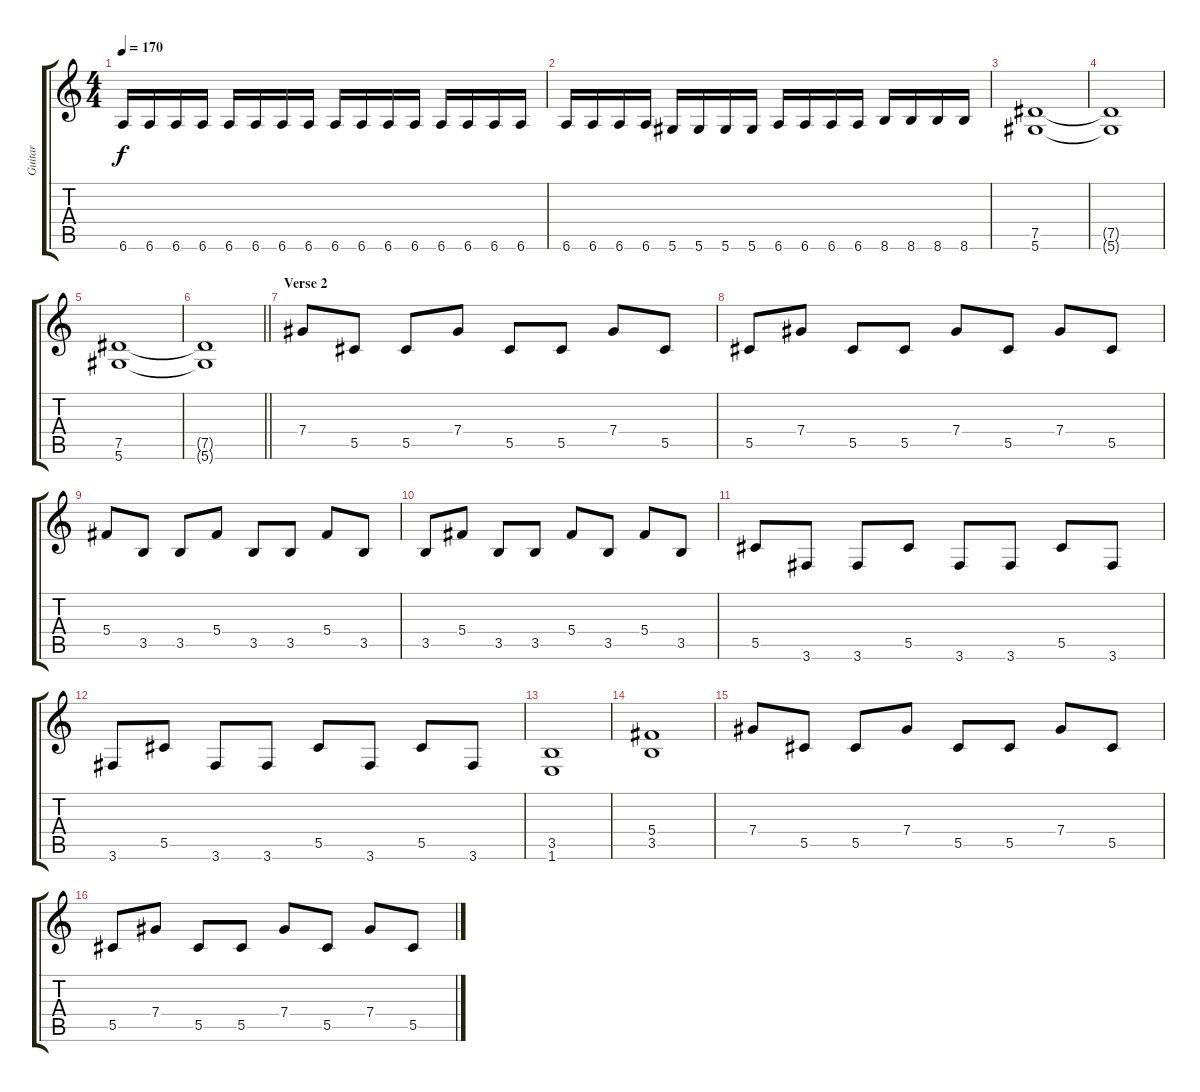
\track ("Guitar" "Guitar") {instrument distortionguitar}
\staff {score tabs}
\tuning (Eb4 Bb3 Gb3 Db3 Ab2 Eb2) {hide}
\ts (4 4)
\tempo 170
\clef g2
\ks c
6.6.16{dy f} 6.6.16 6.6.16 6.6.16 6.6.16 6.6.16 6.6.16 6.6.16 6.6.16 6.6.16 6.6.16 6.6.16 6.6.16 6.6.16 6.6.16 6.6.16 |
6.6.16 6.6.16 6.6.16 6.6.16 5.6.16 5.6.16 5.6.16 5.6.16 6.6.16 6.6.16 6.6.16 6.6.16 8.6.16 8.6.16 8.6.16 8.6.16 |
(7.5 5.6).1 |
(7.5{t} 5.6{t}).1 |
(7.5 5.6).1 |
\barLineRight lightlight
(7.5{t} 5.6{t}).1 |
\section ("" "Verse 2")
7.4.8 5.5.8 5.5.8 7.4.8 5.5.8 5.5.8 7.4.8 5.5.8 |
5.5.8 7.4.8 5.5.8 5.5.8 7.4.8 5.5.8 7.4.8 5.5.8 |
5.4.8 3.5.8 3.5.8 5.4.8 3.5.8 3.5.8 5.4.8 3.5.8 |
3.5.8 5.4.8 3.5.8 3.5.8 5.4.8 3.5.8 5.4.8 3.5.8 |
5.5.8 3.6.8 3.6.8 5.5.8 3.6.8 3.6.8 5.5.8 3.6.8 |
3.6.8 5.5.8 3.6.8 3.6.8 5.5.8 3.6.8 5.5.8 3.6.8 |
(3.5 1.6).1 |
(5.4 3.5).1 |
7.4.8 5.5.8 5.5.8 7.4.8 5.5.8 5.5.8 7.4.8 5.5.8 |
5.5.8 7.4.8 5.5.8 5.5.8 7.4.8 5.5.8 7.4.8 5.5.8
